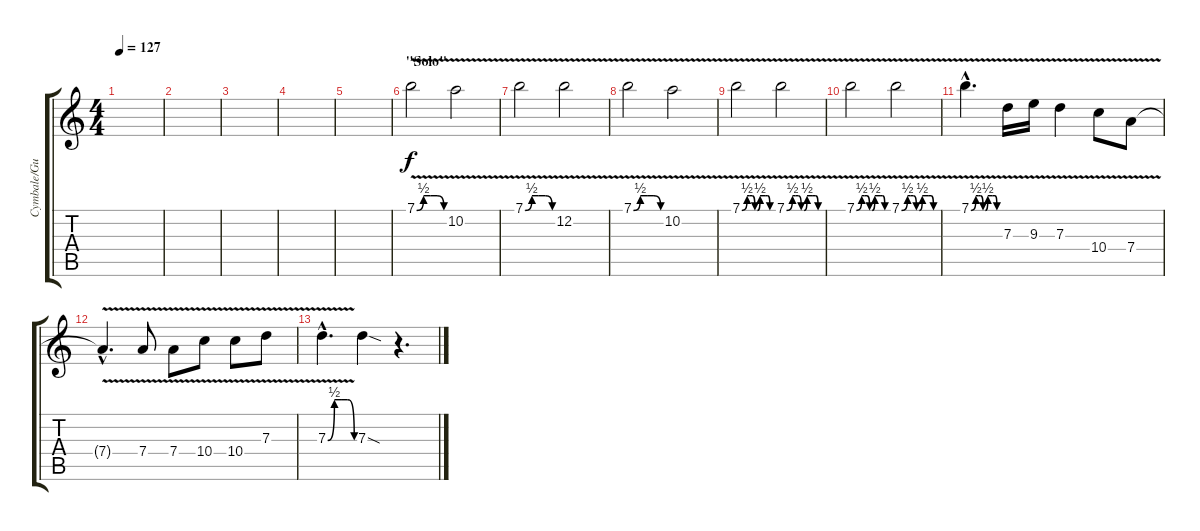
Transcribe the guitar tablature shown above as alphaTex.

\track ("Cymbale/Guitare solo" "Cymbale/Gu") {instrument distortionguitar}
\staff {score tabs}
\tuning (E4 B3 G3 D3 A2 E2) {hide}
\ts (4 4)
\tempo 127
\clef g2
\ks c
|
|
|
|
|
\section ("" "\"Solo\"")
7.1{be (custom 0 0 15 2 30 2 45 2 60 0) v}.2 10.2{v}.2 |
7.1{be (custom 0 0 15 2 30 2 45 2 60 0) v}.2 12.2{v}.2 |
7.1{be (custom 0 0 15 2 30 2 45 2 60 0) v}.2 10.2{v}.2 |
7.1{be (custom 0 0 10 2 15 2 20 2 25 0 30 0 35 2 45 2 50 2 54 0 60 0) v}.2 7.1{be (custom 0 0 10 2 15 2 20 2 25 0 30 0 35 2 45 2 50 2 54 0 60 0) v}.2 |
7.1{be (custom 0 0 10 2 15 2 20 2 25 0 30 0 35 2 45 2 50 2 54 0 60 0) v}.2 7.1{be (custom 0 0 10 2 15 2 20 2 25 0 30 0 35 2 45 2 50 2 54 0 60 0) v}.2 |
7.1{be (custom 0 0 10 2 15 2 20 2 25 0 30 0 35 2 45 2 50 2 54 0 60 0) v hac}.4{d} 7.3{v}.16 9.3{v}.16 7.3{v}.4 10.4{v}.8 7.4{v}.8 |
7.4{hac t}.4{d} 7.4{v}.8 7.4{v}.8 10.4{v}.8 10.4{v}.8 7.3{v}.8 |
7.3{be (custom 0 0 15 2 30 2 45 2 60 0) v hac}.4{d} 7.3{sod}.4 r.4{d}
